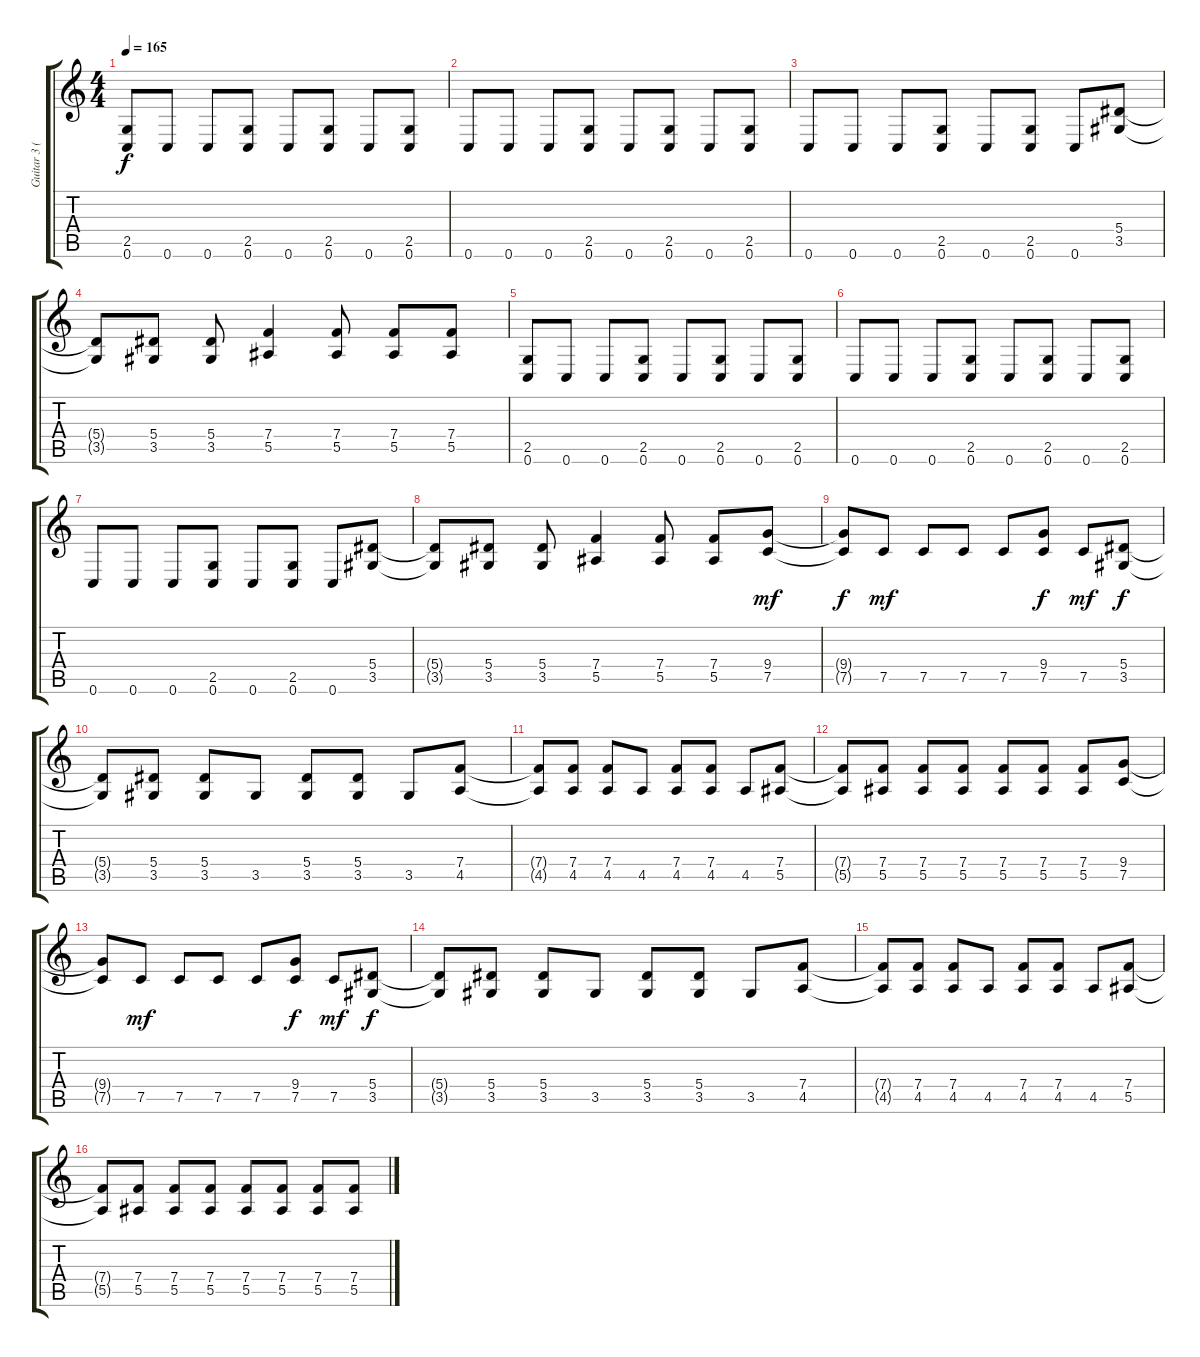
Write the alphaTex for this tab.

\track ("Guitar 3 (Rhytm)" "Guitar 3 (") {instrument distortionguitar}
\staff {score tabs}
\tuning (C4 G3 Eb3 Bb2 F2 C2) {hide}
\ts (4 4)
\tempo 165
\clef g2
\ks c
(2.5 0.6).8{dy f} 0.6.8 0.6.8 (2.5 0.6).8 0.6.8 (2.5 0.6).8 0.6.8 (2.5 0.6).8 |
0.6.8 0.6.8 0.6.8 (2.5 0.6).8 0.6.8 (2.5 0.6).8 0.6.8 (2.5 0.6).8 |
0.6.8 0.6.8 0.6.8 (2.5 0.6).8 0.6.8 (2.5 0.6).8 0.6.8 (5.4 3.5).8 |
(5.4{t} 3.5{t}).8 (5.4 3.5).8 (5.4 3.5).8 (7.4 5.5).4 (7.4 5.5).8 (7.4 5.5).8 (7.4 5.5).8 |
(2.5 0.6).8 0.6.8 0.6.8 (2.5 0.6).8 0.6.8 (2.5 0.6).8 0.6.8 (2.5 0.6).8 |
0.6.8 0.6.8 0.6.8 (2.5 0.6).8 0.6.8 (2.5 0.6).8 0.6.8 (2.5 0.6).8 |
0.6.8 0.6.8 0.6.8 (2.5 0.6).8 0.6.8 (2.5 0.6).8 0.6.8 (5.4 3.5).8 |
(5.4{t} 3.5{t}).8 (5.4 3.5).8 (5.4 3.5).8 (7.4 5.5).4 (7.4 5.5).8 (7.4 5.5).8 (9.4 7.5).8{dy mf balance 7} |
(9.4{t} 7.5{t}).8{dy f} 7.5.8{dy mf} 7.5.8 7.5.8 7.5.8 (9.4 7.5).8{dy f} 7.5.8{dy mf} (5.4 3.5).8{dy f} |
(5.4{t} 3.5{t}).8 (5.4 3.5).8 (5.4 3.5).8 3.5.8 (5.4 3.5).8 (5.4 3.5).8 3.5.8 (7.4 4.5).8 |
(7.4{t} 4.5{t}).8 (7.4 4.5).8 (7.4 4.5).8 4.5.8 (7.4 4.5).8 (7.4 4.5).8 4.5.8 (7.4 5.5).8 |
(7.4{t} 5.5{t}).8 (7.4 5.5).8 (7.4 5.5).8 (7.4 5.5).8 (7.4 5.5).8 (7.4 5.5).8 (7.4 5.5).8 (9.4 7.5).8 |
(9.4{t} 7.5{t}).8 7.5.8{dy mf} 7.5.8 7.5.8 7.5.8 (9.4 7.5).8{dy f} 7.5.8{dy mf} (5.4 3.5).8{dy f} |
(5.4{t} 3.5{t}).8 (5.4 3.5).8 (5.4 3.5).8 3.5.8 (5.4 3.5).8 (5.4 3.5).8 3.5.8 (7.4 4.5).8 |
(7.4{t} 4.5{t}).8 (7.4 4.5).8 (7.4 4.5).8 4.5.8 (7.4 4.5).8 (7.4 4.5).8 4.5.8 (7.4 5.5).8 |
(7.4{t} 5.5{t}).8 (7.4 5.5).8 (7.4 5.5).8 (7.4 5.5).8 (7.4 5.5).8 (7.4 5.5).8 (7.4 5.5).8 (7.4 5.5).8
